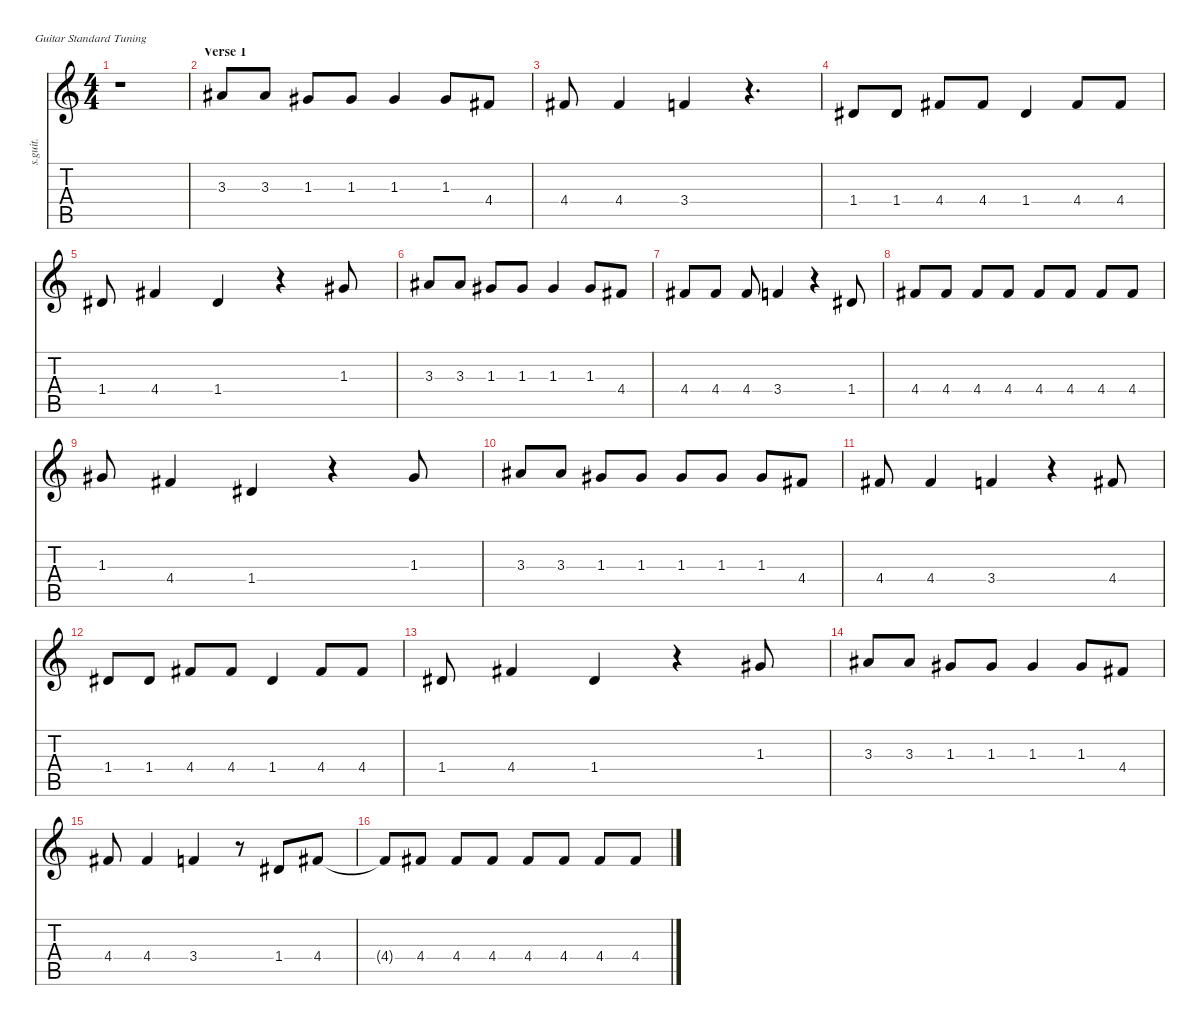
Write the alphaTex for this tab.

\defaultSystemsLayout 4
\hideDynamics
\bracketExtendMode nobrackets
\track ("Vocals (Stuart \"2D\" Pot)" "s.guit.") {instrument clarinet}
\staff {score tabs}
\tuning (E4 B3 G3 D3 A2 E2)
\displaytranspose 12
\ts (4 4)
\tempo (139 hide)
\clef g2
\ks c
r.1{dy f} |
\section ("" "Verse 1")
3.3{acc #}.8{lyrics (0 "") lyrics (1 "") lyrics (2 "") lyrics (3 "") lyrics (4 "")} 3.3{acc #}.8{lyrics (0 "") lyrics (1 "") lyrics (2 "") lyrics (3 "") lyrics (4 "")} 1.3{acc #}.8{lyrics (0 "") lyrics (1 "") lyrics (2 "") lyrics (3 "") lyrics (4 "")} 1.3{acc #}.8{lyrics (0 "") lyrics (1 "") lyrics (2 "") lyrics (3 "") lyrics (4 "")} 1.3{acc #}.4{lyrics (0 "") lyrics (1 "") lyrics (2 "") lyrics (3 "") lyrics (4 "")} 1.3{acc #}.8{lyrics (0 "") lyrics (1 "") lyrics (2 "") lyrics (3 "") lyrics (4 "")} 4.4{acc #}.8{lyrics (0 "") lyrics (1 "") lyrics (2 "") lyrics (3 "") lyrics (4 "")} |
4.4{acc #}.8{lyrics (0 "") lyrics (1 "") lyrics (2 "") lyrics (3 "") lyrics (4 "")} 4.4{acc #}.4{lyrics (0 "") lyrics (1 "") lyrics (2 "") lyrics (3 "") lyrics (4 "")} 3.4.4{lyrics (0 "") lyrics (1 "") lyrics (2 "") lyrics (3 "") lyrics (4 "")} r.4{d} |
1.4{acc #}.8{lyrics (0 "") lyrics (1 "") lyrics (2 "") lyrics (3 "") lyrics (4 "")} 1.4{acc #}.8{lyrics (0 "") lyrics (1 "") lyrics (2 "") lyrics (3 "") lyrics (4 "")} 4.4{acc #}.8{lyrics (0 "") lyrics (1 "") lyrics (2 "") lyrics (3 "") lyrics (4 "")} 4.4{acc #}.8{lyrics (0 "") lyrics (1 "") lyrics (2 "") lyrics (3 "") lyrics (4 "")} 1.4{acc #}.4{lyrics (0 "") lyrics (1 "") lyrics (2 "") lyrics (3 "") lyrics (4 "")} 4.4{acc #}.8{lyrics (0 "") lyrics (1 "") lyrics (2 "") lyrics (3 "") lyrics (4 "")} 4.4{acc #}.8{lyrics (0 "") lyrics (1 "") lyrics (2 "") lyrics (3 "") lyrics (4 "")} |
1.4{acc #}.8{lyrics (0 "") lyrics (1 "") lyrics (2 "") lyrics (3 "") lyrics (4 "")} 4.4{acc #}.4{lyrics (0 "") lyrics (1 "") lyrics (2 "") lyrics (3 "") lyrics (4 "")} 1.4{acc #}.4{lyrics (0 "") lyrics (1 "") lyrics (2 "") lyrics (3 "") lyrics (4 "")} r.4 1.3{acc #}.8{lyrics (0 "") lyrics (1 "") lyrics (2 "") lyrics (3 "") lyrics (4 "")} |
3.3{acc #}.8{lyrics (0 "") lyrics (1 "") lyrics (2 "") lyrics (3 "") lyrics (4 "")} 3.3{acc #}.8{lyrics (0 "") lyrics (1 "") lyrics (2 "") lyrics (3 "") lyrics (4 "")} 1.3{acc #}.8{lyrics (0 "") lyrics (1 "") lyrics (2 "") lyrics (3 "") lyrics (4 "")} 1.3{acc #}.8{lyrics (0 "") lyrics (1 "") lyrics (2 "") lyrics (3 "") lyrics (4 "")} 1.3{acc #}.4{lyrics (0 "") lyrics (1 "") lyrics (2 "") lyrics (3 "") lyrics (4 "")} 1.3{acc #}.8{lyrics (0 "") lyrics (1 "") lyrics (2 "") lyrics (3 "") lyrics (4 "")} 4.4{acc #}.8{lyrics (0 "") lyrics (1 "") lyrics (2 "") lyrics (3 "") lyrics (4 "")} |
4.4{acc #}.8{lyrics (0 "") lyrics (1 "") lyrics (2 "") lyrics (3 "") lyrics (4 "")} 4.4{acc #}.8{lyrics (0 "") lyrics (1 "") lyrics (2 "") lyrics (3 "") lyrics (4 "")} 4.4{acc #}.8{lyrics (0 "") lyrics (1 "") lyrics (2 "") lyrics (3 "") lyrics (4 "")} 3.4.4{lyrics (0 "") lyrics (1 "") lyrics (2 "") lyrics (3 "") lyrics (4 "")} r.4 1.4{acc #}.8{lyrics (0 "") lyrics (1 "") lyrics (2 "") lyrics (3 "") lyrics (4 "")} |
4.4{acc #}.8{lyrics (0 "") lyrics (1 "") lyrics (2 "") lyrics (3 "") lyrics (4 "")} 4.4{acc #}.8{lyrics (0 "") lyrics (1 "") lyrics (2 "") lyrics (3 "") lyrics (4 "")} 4.4{acc #}.8{lyrics (0 "") lyrics (1 "") lyrics (2 "") lyrics (3 "") lyrics (4 "")} 4.4{acc #}.8{lyrics (0 "") lyrics (1 "") lyrics (2 "") lyrics (3 "") lyrics (4 "")} 4.4{acc #}.8{lyrics (0 "") lyrics (1 "") lyrics (2 "") lyrics (3 "") lyrics (4 "")} 4.4{acc #}.8{lyrics (0 "") lyrics (1 "") lyrics (2 "") lyrics (3 "") lyrics (4 "")} 4.4{acc #}.8{lyrics (0 "") lyrics (1 "") lyrics (2 "") lyrics (3 "") lyrics (4 "")} 4.4{acc #}.8{lyrics (0 "") lyrics (1 "") lyrics (2 "") lyrics (3 "") lyrics (4 "")} |
1.3{acc #}.8{lyrics (0 "") lyrics (1 "") lyrics (2 "") lyrics (3 "") lyrics (4 "")} 4.4{acc #}.4{lyrics (0 "") lyrics (1 "") lyrics (2 "") lyrics (3 "") lyrics (4 "")} 1.4{acc #}.4{lyrics (0 "") lyrics (1 "") lyrics (2 "") lyrics (3 "") lyrics (4 "")} r.4 1.3{acc #}.8{lyrics (0 "") lyrics (1 "") lyrics (2 "") lyrics (3 "") lyrics (4 "")} |
3.3{acc #}.8{lyrics (0 "") lyrics (1 "") lyrics (2 "") lyrics (3 "") lyrics (4 "")} 3.3{acc #}.8{lyrics (0 "") lyrics (1 "") lyrics (2 "") lyrics (3 "") lyrics (4 "")} 1.3{acc #}.8{lyrics (0 "") lyrics (1 "") lyrics (2 "") lyrics (3 "") lyrics (4 "")} 1.3{acc #}.8{lyrics (0 "") lyrics (1 "") lyrics (2 "") lyrics (3 "") lyrics (4 "")} 1.3{acc #}.8{lyrics (0 "") lyrics (1 "") lyrics (2 "") lyrics (3 "") lyrics (4 "")} 1.3{acc #}.8{lyrics (0 "") lyrics (1 "") lyrics (2 "") lyrics (3 "") lyrics (4 "")} 1.3{acc #}.8{lyrics (0 "") lyrics (1 "") lyrics (2 "") lyrics (3 "") lyrics (4 "")} 4.4{acc #}.8{lyrics (0 "") lyrics (1 "") lyrics (2 "") lyrics (3 "") lyrics (4 "")} |
4.4{acc #}.8{lyrics (0 "") lyrics (1 "") lyrics (2 "") lyrics (3 "") lyrics (4 "")} 4.4{acc #}.4{lyrics (0 "") lyrics (1 "") lyrics (2 "") lyrics (3 "") lyrics (4 "")} 3.4.4{lyrics (0 "") lyrics (1 "") lyrics (2 "") lyrics (3 "") lyrics (4 "")} r.4 4.4{acc #}.8{lyrics (0 "") lyrics (1 "") lyrics (2 "") lyrics (3 "") lyrics (4 "")} |
1.4{acc #}.8{lyrics (0 "") lyrics (1 "") lyrics (2 "") lyrics (3 "") lyrics (4 "")} 1.4{acc #}.8{lyrics (0 "") lyrics (1 "") lyrics (2 "") lyrics (3 "") lyrics (4 "")} 4.4{acc #}.8{lyrics (0 "") lyrics (1 "") lyrics (2 "") lyrics (3 "") lyrics (4 "")} 4.4{acc #}.8{lyrics (0 "") lyrics (1 "") lyrics (2 "") lyrics (3 "") lyrics (4 "")} 1.4{acc #}.4{lyrics (0 "") lyrics (1 "") lyrics (2 "") lyrics (3 "") lyrics (4 "")} 4.4{acc #}.8{lyrics (0 "") lyrics (1 "") lyrics (2 "") lyrics (3 "") lyrics (4 "")} 4.4{acc #}.8{lyrics (0 "") lyrics (1 "") lyrics (2 "") lyrics (3 "") lyrics (4 "")} |
1.4{acc #}.8{lyrics (0 "") lyrics (1 "") lyrics (2 "") lyrics (3 "") lyrics (4 "")} 4.4{acc #}.4{lyrics (0 "") lyrics (1 "") lyrics (2 "") lyrics (3 "") lyrics (4 "")} 1.4{acc #}.4{lyrics (0 "") lyrics (1 "") lyrics (2 "") lyrics (3 "") lyrics (4 "")} r.4 1.3{acc #}.8{lyrics (0 "") lyrics (1 "") lyrics (2 "") lyrics (3 "") lyrics (4 "")} |
3.3{acc #}.8{lyrics (0 "") lyrics (1 "") lyrics (2 "") lyrics (3 "") lyrics (4 "")} 3.3{acc #}.8{lyrics (0 "") lyrics (1 "") lyrics (2 "") lyrics (3 "") lyrics (4 "")} 1.3{acc #}.8{lyrics (0 "") lyrics (1 "") lyrics (2 "") lyrics (3 "") lyrics (4 "")} 1.3{acc #}.8{lyrics (0 "") lyrics (1 "") lyrics (2 "") lyrics (3 "") lyrics (4 "")} 1.3{acc #}.4{lyrics (0 "") lyrics (1 "") lyrics (2 "") lyrics (3 "") lyrics (4 "")} 1.3{acc #}.8{lyrics (0 "") lyrics (1 "") lyrics (2 "") lyrics (3 "") lyrics (4 "")} 4.4{acc #}.8{lyrics (0 "") lyrics (1 "") lyrics (2 "") lyrics (3 "") lyrics (4 "")} |
4.4{acc #}.8{lyrics (0 "") lyrics (1 "") lyrics (2 "") lyrics (3 "") lyrics (4 "")} 4.4{acc #}.4{lyrics (0 "") lyrics (1 "") lyrics (2 "") lyrics (3 "") lyrics (4 "")} 3.4.4{lyrics (0 "") lyrics (1 "") lyrics (2 "") lyrics (3 "") lyrics (4 "")} r.8 1.4{acc #}.8{lyrics (0 "") lyrics (1 "") lyrics (2 "") lyrics (3 "") lyrics (4 "")} 4.4{acc #}.8{lyrics (0 "") lyrics (1 "") lyrics (2 "") lyrics (3 "") lyrics (4 "")} |
4.4{t acc #}.8{lyrics (0 "") lyrics (1 "") lyrics (2 "") lyrics (3 "") lyrics (4 "")} 4.4{acc #}.8{lyrics (0 "") lyrics (1 "") lyrics (2 "") lyrics (3 "") lyrics (4 "")} 4.4{acc #}.8{lyrics (0 "") lyrics (1 "") lyrics (2 "") lyrics (3 "") lyrics (4 "")} 4.4{acc #}.8{lyrics (0 "") lyrics (1 "") lyrics (2 "") lyrics (3 "") lyrics (4 "")} 4.4{acc #}.8{lyrics (0 "") lyrics (1 "") lyrics (2 "") lyrics (3 "") lyrics (4 "")} 4.4{acc #}.8{lyrics (0 "") lyrics (1 "") lyrics (2 "") lyrics (3 "") lyrics (4 "")} 4.4{acc #}.8{lyrics (0 "") lyrics (1 "") lyrics (2 "") lyrics (3 "") lyrics (4 "")} 4.4{acc #}.8{lyrics (0 "") lyrics (1 "") lyrics (2 "") lyrics (3 "") lyrics (4 "")}
